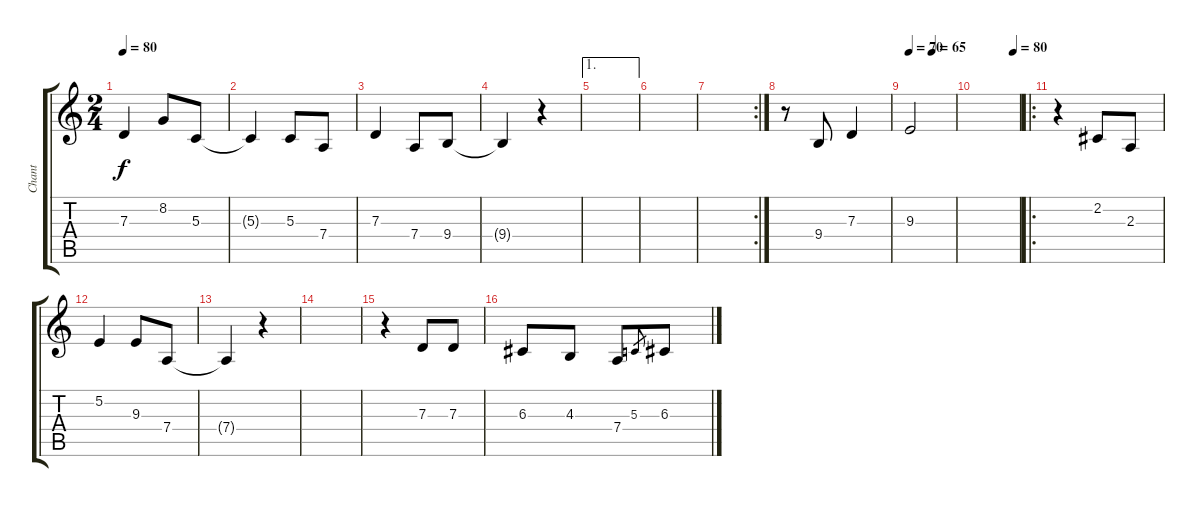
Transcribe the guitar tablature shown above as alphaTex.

\track ("Chant" "Chant") {instrument synthvoice}
\staff {score tabs}
\tuning (E4 B3 G3 D3 A2 E2) {hide}
\ts (2 4)
\tempo 80
\clef g2
\ks c
7.3.4{dy f} 8.2.8 5.3.8 |
5.3{t}.4 5.3.8 7.4.8 |
7.3.4 7.4.8 9.4.8 |
9.4{t}.4 r.4 |
\ae 1
|
|
\rc 2
|
r.8 9.4.8 7.3.4 |
\tempo 70
\tempo (65 0.5)
9.3.2 |
\tempo (80 0.875)
|
\ro
r.4 2.2.8 2.3.8 |
5.2.4 9.3.8 7.4.8 |
7.4{t}.4 r.4 |
|
r.4 7.3.8 7.3.8 |
6.3.8 4.3.8 7.4.8 5.3.8{gr} 6.3.8
